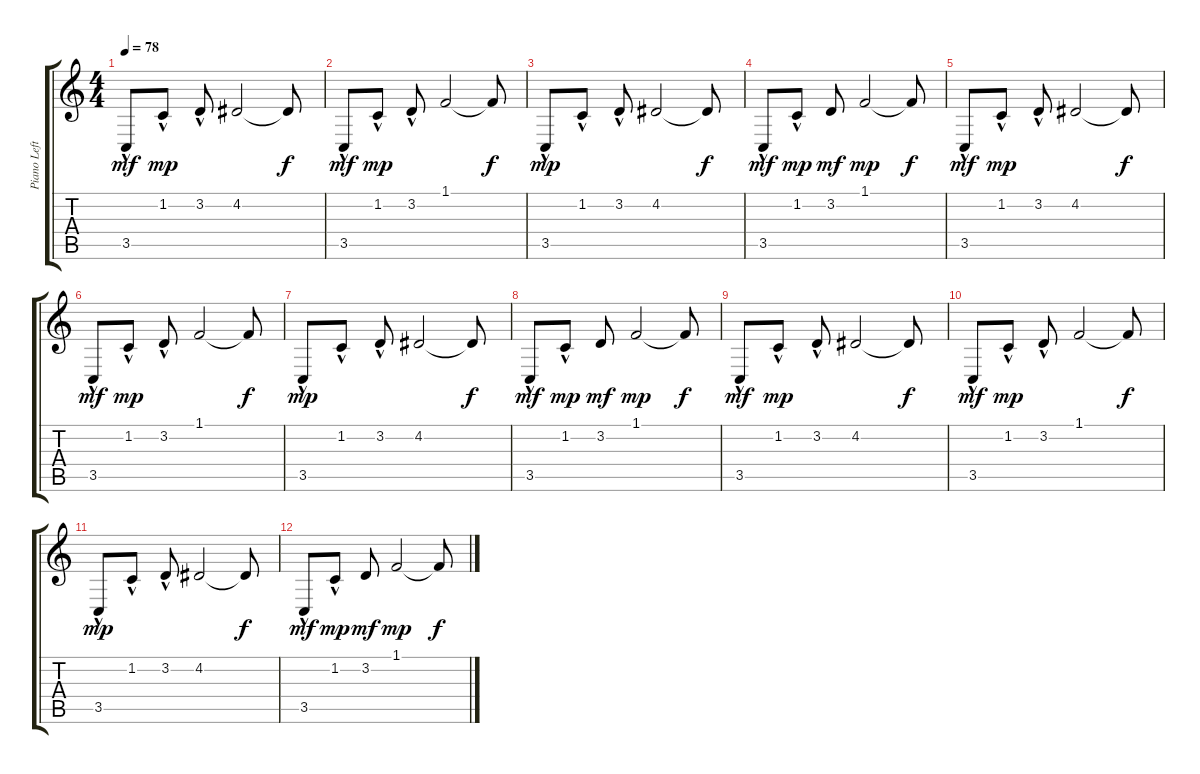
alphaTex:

\track ("Piano Left Hand" "Piano Left") {instrument acousticgrandpiano}
\staff {score tabs}
\tuning (E4 B3 G3 D3 A2 E2) {hide}
\ts (4 4)
\tempo 78
\clef g2
\ks c
3.5{hac}.8{dy mf} 1.2{hac}.8{dy mp} 3.2{hac}.8 4.2.2 4.2{t}.8{dy f} |
3.5{hac}.8{dy mf} 1.2{hac}.8{dy mp} 3.2{hac}.8 1.1.2 1.1{t}.8{dy f} |
3.5{hac}.8{dy mp} 1.2{hac}.8 3.2{hac}.8 4.2.2 4.2{t}.8{dy f} |
3.5{hac}.8{dy mf} 1.2{hac}.8{dy mp} 3.2.8{dy mf} 1.1.2{dy mp} 1.1{t}.8{dy f} |
3.5{hac}.8{dy mf} 1.2{hac}.8{dy mp} 3.2{hac}.8 4.2.2 4.2{t}.8{dy f} |
3.5{hac}.8{dy mf} 1.2{hac}.8{dy mp} 3.2{hac}.8 1.1.2 1.1{t}.8{dy f} |
3.5{hac}.8{dy mp} 1.2{hac}.8 3.2{hac}.8 4.2.2 4.2{t}.8{dy f} |
3.5{hac}.8{dy mf} 1.2{hac}.8{dy mp} 3.2.8{dy mf} 1.1.2{dy mp} 1.1{t}.8{dy f} |
3.5{hac}.8{dy mf} 1.2{hac}.8{dy mp} 3.2{hac}.8 4.2.2 4.2{t}.8{dy f} |
3.5{hac}.8{dy mf} 1.2{hac}.8{dy mp} 3.2{hac}.8 1.1.2 1.1{t}.8{dy f} |
3.5{hac}.8{dy mp} 1.2{hac}.8 3.2{hac}.8 4.2.2 4.2{t}.8{dy f} |
3.5{hac}.8{dy mf} 1.2{hac}.8{dy mp} 3.2.8{dy mf} 1.1.2{dy mp} 1.1{t}.8{dy f}
